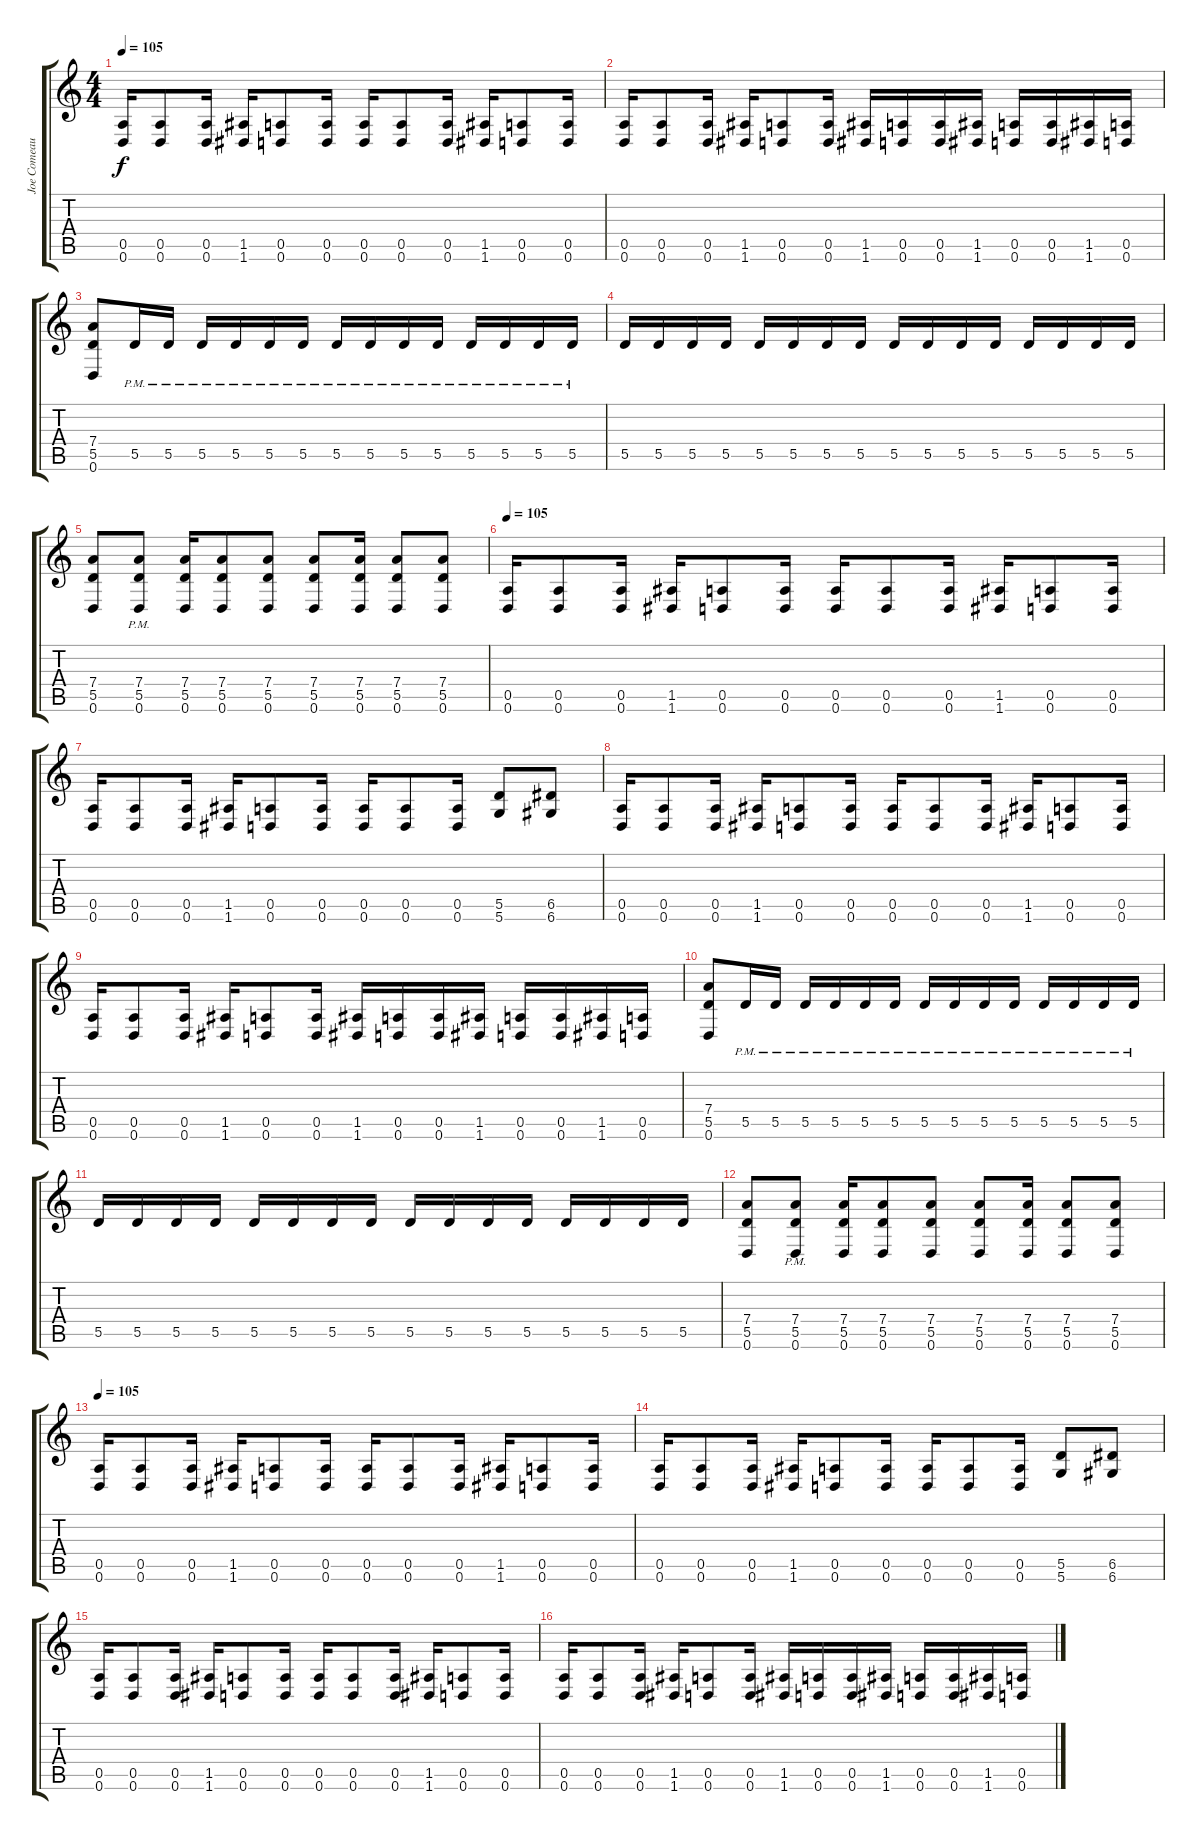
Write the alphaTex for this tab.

\track ("Joe Comeau" "Joe Comeau") {instrument distortionguitar}
\staff {score tabs}
\tuning (E4 B3 G3 D3 A2 D2) {hide}
\ts (4 4)
\tempo 105
\clef g2
\ks c
(0.5 0.6).16{dy f} (0.5 0.6).8 (0.5 0.6).16 (1.5 1.6).16 (0.5 0.6).8 (0.5 0.6).16 (0.5 0.6).16 (0.5 0.6).8 (0.5 0.6).16 (1.5 1.6).16 (0.5 0.6).8 (0.5 0.6).16 |
(0.5 0.6).16 (0.5 0.6).8 (0.5 0.6).16 (1.5 1.6).16 (0.5 0.6).8 (0.5 0.6).16 (1.5 1.6).16 (0.5 0.6).16 (0.5 0.6).16 (1.5 1.6).16 (0.5 0.6).16 (0.5 0.6).16 (1.5 1.6).16 (0.5 0.6).16 |
(7.4 5.5 0.6).8 5.5{pm}.16 5.5{pm}.16 5.5{pm}.16 5.5{pm}.16 5.5{pm}.16 5.5{pm}.16 5.5{pm}.16 5.5{pm}.16 5.5{pm}.16 5.5{pm}.16 5.5{pm}.16 5.5{pm}.16 5.5{pm}.16 5.5{pm}.16 |
5.5.16 5.5.16 5.5.16 5.5.16 5.5.16 5.5.16 5.5.16 5.5.16 5.5.16 5.5.16 5.5.16 5.5.16 5.5.16 5.5.16 5.5.16 5.5.16 |
(7.4 5.5 0.6).8 (7.4{pm} 5.5{pm} 0.6{pm}).8 (7.4 5.5 0.6).16 (7.4 5.5 0.6).8 (7.4 5.5 0.6).8 (7.4 5.5 0.6).8 (7.4 5.5 0.6).16 (7.4 5.5 0.6).8 (7.4 5.5 0.6).8 |
\tempo 105
(0.5 0.6).16 (0.5 0.6).8 (0.5 0.6).16 (1.5 1.6).16 (0.5 0.6).8 (0.5 0.6).16 (0.5 0.6).16 (0.5 0.6).8 (0.5 0.6).16 (1.5 1.6).16 (0.5 0.6).8 (0.5 0.6).16 |
(0.5 0.6).16 (0.5 0.6).8 (0.5 0.6).16 (1.5 1.6).16 (0.5 0.6).8 (0.5 0.6).16 (0.5 0.6).16 (0.5 0.6).8 (0.5 0.6).16 (5.5 5.6).8 (6.5 6.6).8 |
(0.5 0.6).16 (0.5 0.6).8 (0.5 0.6).16 (1.5 1.6).16 (0.5 0.6).8 (0.5 0.6).16 (0.5 0.6).16 (0.5 0.6).8 (0.5 0.6).16 (1.5 1.6).16 (0.5 0.6).8 (0.5 0.6).16 |
(0.5 0.6).16 (0.5 0.6).8 (0.5 0.6).16 (1.5 1.6).16 (0.5 0.6).8 (0.5 0.6).16 (1.5 1.6).16 (0.5 0.6).16 (0.5 0.6).16 (1.5 1.6).16 (0.5 0.6).16 (0.5 0.6).16 (1.5 1.6).16 (0.5 0.6).16 |
(7.4 5.5 0.6).8 5.5{pm}.16 5.5{pm}.16 5.5{pm}.16 5.5{pm}.16 5.5{pm}.16 5.5{pm}.16 5.5{pm}.16 5.5{pm}.16 5.5{pm}.16 5.5{pm}.16 5.5{pm}.16 5.5{pm}.16 5.5{pm}.16 5.5{pm}.16 |
5.5.16 5.5.16 5.5.16 5.5.16 5.5.16 5.5.16 5.5.16 5.5.16 5.5.16 5.5.16 5.5.16 5.5.16 5.5.16 5.5.16 5.5.16 5.5.16 |
(7.4 5.5 0.6).8 (7.4{pm} 5.5{pm} 0.6{pm}).8 (7.4 5.5 0.6).16 (7.4 5.5 0.6).8 (7.4 5.5 0.6).8 (7.4 5.5 0.6).8 (7.4 5.5 0.6).16 (7.4 5.5 0.6).8 (7.4 5.5 0.6).8 |
\tempo 105
(0.5 0.6).16 (0.5 0.6).8 (0.5 0.6).16 (1.5 1.6).16 (0.5 0.6).8 (0.5 0.6).16 (0.5 0.6).16 (0.5 0.6).8 (0.5 0.6).16 (1.5 1.6).16 (0.5 0.6).8 (0.5 0.6).16 |
(0.5 0.6).16 (0.5 0.6).8 (0.5 0.6).16 (1.5 1.6).16 (0.5 0.6).8 (0.5 0.6).16 (0.5 0.6).16 (0.5 0.6).8 (0.5 0.6).16 (5.5 5.6).8 (6.5 6.6).8 |
(0.5 0.6).16 (0.5 0.6).8 (0.5 0.6).16 (1.5 1.6).16 (0.5 0.6).8 (0.5 0.6).16 (0.5 0.6).16 (0.5 0.6).8 (0.5 0.6).16 (1.5 1.6).16 (0.5 0.6).8 (0.5 0.6).16 |
(0.5 0.6).16 (0.5 0.6).8 (0.5 0.6).16 (1.5 1.6).16 (0.5 0.6).8 (0.5 0.6).16 (1.5 1.6).16 (0.5 0.6).16 (0.5 0.6).16 (1.5 1.6).16 (0.5 0.6).16 (0.5 0.6).16 (1.5 1.6).16 (0.5 0.6).16
